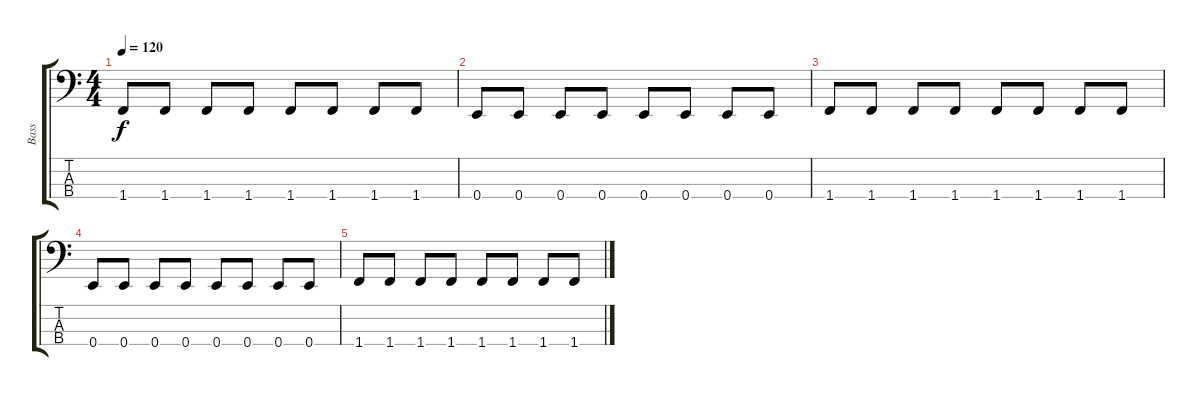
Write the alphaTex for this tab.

\track ("Bass" "Bass") {instrument electricbasspick}
\staff {score tabs}
\tuning (G2 D2 A1 E1) {hide}
\ts (4 4)
\tempo 120
\clef f4
\ks c
1.4.8{dy f} 1.4.8 1.4.8 1.4.8 1.4.8 1.4.8 1.4.8 1.4.8 |
0.4.8 0.4.8 0.4.8 0.4.8 0.4.8 0.4.8 0.4.8 0.4.8 |
1.4.8 1.4.8 1.4.8 1.4.8 1.4.8 1.4.8 1.4.8 1.4.8 |
0.4.8 0.4.8 0.4.8 0.4.8 0.4.8 0.4.8 0.4.8 0.4.8 |
1.4.8 1.4.8 1.4.8 1.4.8 1.4.8 1.4.8 1.4.8 1.4.8
